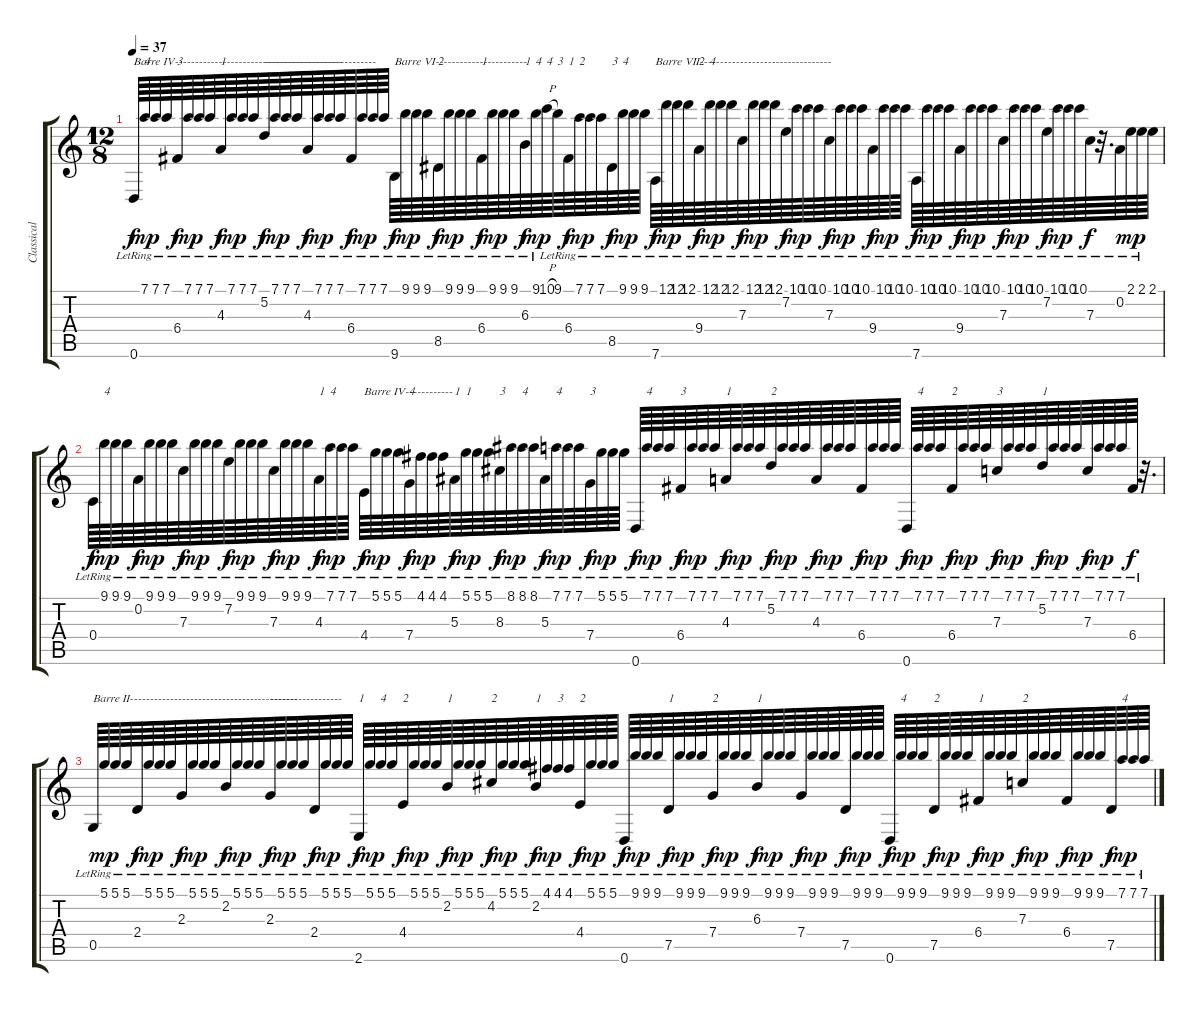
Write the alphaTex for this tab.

\track ("Classical Guitar" "Classical ") {instrument acousticguitarnylon}
\staff {score tabs}
\tuning (D4 A3 F3 C3 G2 D2) {hide}
\ts (12 8)
\tempo 37
\clef g2
\ks c
0.6{lr}.64{txt "Barre IV------------------------------------------" dy f} 7.1{lr}.64{txt "4" dy mp} 7.1{lr}.64 7.1{lr}.64 6.4{lr}.64{txt "3" dy f} 7.1{lr}.64{dy mp} 7.1{lr}.64 7.1{lr}.64 4.3{lr}.64{txt "1" dy f} 7.1{lr}.64{dy mp} 7.1{lr}.64 7.1{lr}.64 5.2{lr}.64{txt "----------------------------" dy f} 7.1{lr}.64{dy mp} 7.1{lr}.64 7.1{lr}.64 4.3{lr}.64{dy f} 7.1{lr}.64{dy mp} 7.1{lr}.64 7.1{lr}.64 6.4{lr}.64{dy f} 7.1{lr}.64{dy mp} 7.1{lr}.64 7.1{lr}.64 9.6{lr}.64{txt "Barre VI-----------------------" dy f} 9.1{lr}.64{dy mp} 9.1{lr}.64 9.1{lr}.64 8.5{lr}.64{txt "2" dy f} 9.1{lr}.64{dy mp} 9.1{lr}.64 9.1{lr}.64 6.4{lr}.64{txt "1" dy f} 9.1{lr}.64{dy mp} 9.1{lr}.64 9.1{lr}.64 6.3{lr}.64{txt "1" dy f} 9.1{lr}.64{txt "4" dy mp} 10.1{h}.64{txt "4"} 9.1{lr}.64{txt "3"} 6.4{lr}.64{txt "1" dy f} 7.1{lr}.64{txt "2" dy mp} 7.1{lr}.64 7.1{lr}.64 8.5{lr}.64{txt "3" dy f} 9.1{lr}.64{txt "4" dy mp} 9.1{lr}.64 9.1{lr}.64 7.6{lr}.64{txt "Barre VII---------------------------------" dy f} 12.1{lr}.64{dy mp} 12.1{lr}.64 12.1{lr}.64 9.4{lr}.64{txt "2" dy f} 12.1{lr}.64{txt "4" dy mp} 12.1{lr}.64 12.1{lr}.64 7.3{lr}.64{dy f} 12.1{lr}.64{dy mp} 12.1{lr}.64 12.1{lr}.64 7.2{lr}.64{dy f} 10.1{lr}.64{dy mp} 10.1{lr}.64 10.1{lr}.64 7.3{lr}.64{dy f} 10.1{lr}.64{dy mp} 10.1{lr}.64 10.1{lr}.64 9.4{lr}.64{dy f} 10.1{lr}.64{dy mp} 10.1{lr}.64 10.1{lr}.64 7.6{lr}.64{dy f} 10.1{lr}.64{dy mp} 10.1{lr}.64 10.1{lr}.64 9.4{lr}.64{dy f} 10.1{lr}.64{dy mp} 10.1{lr}.64 10.1{lr}.64 7.3{lr}.64{dy f} 10.1{lr}.64{dy mp} 10.1{lr}.64 10.1{lr}.64 7.2{lr}.64{dy f} 10.1{lr}.64{dy mp} 10.1{lr}.64 10.1{lr}.64 7.3{lr}.64{dy f} r.32{d} 0.2{lr}.64 2.1{lr}.64{dy mp} 2.1{lr}.64 2.1.64 |
0.4{lr}.64{dy f} 9.1{lr}.64{txt "4" dy mp} 9.1{lr}.64 9.1{lr}.64 0.2{lr}.64{dy f} 9.1{lr}.64{dy mp} 9.1{lr}.64 9.1{lr}.64 7.3{lr}.64{dy f} 9.1{lr}.64{dy mp} 9.1{lr}.64 9.1{lr}.64 7.2{lr}.64{dy f} 9.1{lr}.64{dy mp} 9.1{lr}.64 9.1{lr}.64 7.3{lr}.64{dy f} 9.1{lr}.64{dy mp} 9.1{lr}.64 9.1{lr}.64 4.3{lr}.64{txt "1" dy f} 7.1{lr}.64{txt "4" dy mp} 7.1{lr}.64 7.1{lr}.64 4.4{lr}.64{txt "Barre IV------------" dy f} 5.1{lr}.64{dy mp} 5.1{lr}.64 5.1{lr}.64 7.4{lr}.64{txt "4" dy f} 4.1{lr}.64{dy mp} 4.1{lr}.64 4.1{lr}.64 5.3{lr}.64{txt "1" dy f} 5.1{lr}.64{txt "1" dy mp} 5.1{lr}.64 5.1{lr}.64 8.3{lr}.64{txt "3" dy f} 8.1{lr}.64{dy mp} 8.1{lr}.64{txt "4"} 8.1{lr}.64 5.3{lr}.64{dy f} 7.1{lr}.64{txt "4" dy mp} 7.1{lr}.64 7.1{lr}.64 7.4{lr}.64{txt "3" dy f} 5.1{lr}.64{dy mp} 5.1{lr}.64 5.1{lr}.64 0.6{lr}.64{dy f} 7.1{lr}.64{txt "4" dy mp} 7.1{lr}.64 7.1{lr}.64 6.4{lr}.64{txt "3" dy f} 7.1{lr}.64{dy mp} 7.1{lr}.64 7.1{lr}.64 4.3{lr}.64{txt "1" dy f} 7.1{lr}.64{dy mp} 7.1{lr}.64 7.1{lr}.64 5.2{lr}.64{txt "2" dy f} 7.1{lr}.64{dy mp} 7.1{lr}.64 7.1{lr}.64 4.3{lr}.64{dy f} 7.1{lr}.64{dy mp} 7.1{lr}.64 7.1{lr}.64 6.4{lr}.64{dy f} 7.1{lr}.64{dy mp} 7.1{lr}.64 7.1{lr}.64 0.6{lr}.64{dy f} 7.1{lr}.64{txt "4" dy mp} 7.1{lr}.64 7.1{lr}.64 6.4{lr}.64{txt "2" dy f} 7.1{lr}.64{dy mp} 7.1{lr}.64 7.1{lr}.64 7.3{lr}.64{txt "3" dy f} 7.1{lr}.64{dy mp} 7.1{lr}.64 7.1{lr}.64 5.2{lr}.64{txt "1" dy f} 7.1{lr}.64{dy mp} 7.1{lr}.64 7.1{lr}.64 7.3{lr}.64{dy f} 7.1{lr}.64{dy mp} 7.1{lr}.64 7.1{lr}.64 6.4{lr}.64{dy f} r.32{d} |
0.5{lr}.64{txt "Barre II------------------------------------------"} 5.1{lr}.64{dy mp} 5.1{lr}.64 5.1{lr}.64 2.4{lr}.64{dy f} 5.1{lr}.64{dy mp} 5.1{lr}.64 5.1{lr}.64 2.3{lr}.64{dy f} 5.1{lr}.64{dy mp} 5.1{lr}.64 5.1{lr}.64 2.2{lr}.64{dy f} 5.1{lr}.64{dy mp} 5.1{lr}.64 5.1{lr}.64 2.3{lr}.64{txt "------------------" dy f} 5.1{lr}.64{dy mp} 5.1{lr}.64 5.1{lr}.64 2.4{lr}.64{dy f} 5.1{lr}.64{dy mp} 5.1{lr}.64 5.1{lr}.64 2.6{lr}.64{txt "1" dy f} 5.1{lr}.64{dy mp} 5.1{lr}.64{txt "4"} 5.1{lr}.64 4.4{lr}.64{txt "2" dy f} 5.1{lr}.64{dy mp} 5.1{lr}.64 5.1{lr}.64 2.2{lr}.64{txt "1" dy f} 5.1{lr}.64{dy mp} 5.1{lr}.64 5.1{lr}.64 4.2{lr}.64{txt "2" dy f} 5.1{lr}.64{dy mp} 5.1{lr}.64 5.1{lr}.64 2.2{lr}.64{txt "1" dy f} 4.1{lr}.64{dy mp} 4.1{lr}.64{txt "3"} 4.1{lr}.64 4.4{lr}.64{txt "2" dy f} 5.1{lr}.64{dy mp} 5.1{lr}.64 5.1{lr}.64 0.6{lr}.64{dy f} 9.1{lr}.64{dy mp} 9.1{lr}.64 9.1{lr}.64 7.5{lr}.64{txt "1" dy f} 9.1{lr}.64{dy mp} 9.1{lr}.64 9.1{lr}.64 7.4{lr}.64{txt "2" dy f} 9.1{lr}.64{dy mp} 9.1{lr}.64 9.1{lr}.64 6.3{lr}.64{txt "1" dy f} 9.1{lr}.64{dy mp} 9.1{lr}.64 9.1{lr}.64 7.4{lr}.64{dy f} 9.1{lr}.64{dy mp} 9.1{lr}.64 9.1{lr}.64 7.5{lr}.64{dy f} 9.1{lr}.64{dy mp} 9.1{lr}.64 9.1{lr}.64 0.6{lr}.64{dy f} 9.1{lr}.64{txt "4" dy mp} 9.1{lr}.64 9.1{lr}.64 7.5{lr}.64{txt "2" dy f} 9.1{lr}.64{dy mp} 9.1{lr}.64 9.1{lr}.64 6.4{lr}.64{txt "1" dy f} 9.1{lr}.64{dy mp} 9.1{lr}.64 9.1{lr}.64 7.3{lr}.64{txt "2" dy f} 9.1{lr}.64{dy mp} 9.1{lr}.64 9.1{lr}.64 6.4{lr}.64{dy f} 9.1{lr}.64{dy mp} 9.1{lr}.64 9.1{lr}.64 7.5{lr}.64{dy f} 7.1{lr}.64{txt "4" dy mp} 7.1{lr}.64 7.1{lr}.64
